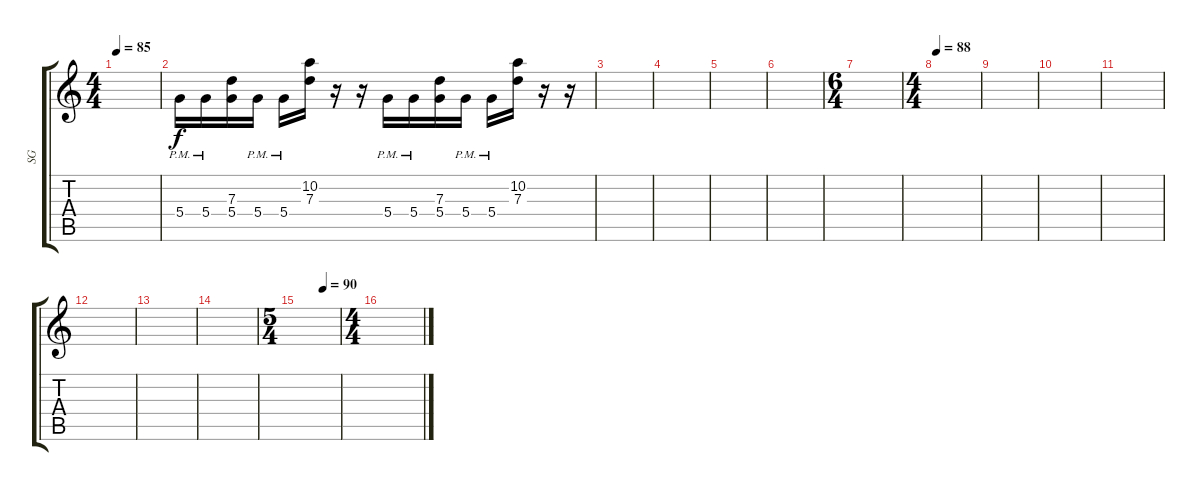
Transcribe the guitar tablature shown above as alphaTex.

\track ("SG" "SG") {instrument distortionguitar}
\staff {score tabs}
\tuning (E4 B3 G3 D3 A2 E2) {hide}
\ts (4 4)
\tempo 85
\clef g2
\ks c
|
5.4{pm}.16 5.4{pm}.16 (7.3 5.4).16 5.4{pm}.16 5.4{pm}.16 (10.2 7.3).16 r.16 r.16 5.4{pm}.16 5.4{pm}.16 (7.3 5.4).16 5.4{pm}.16 5.4{pm}.16 (10.2 7.3).16 r.16 r.16 |
|
|
|
|
\ts (6 4)
|
\ts (4 4)
\tempo 88
|
|
|
|
|
|
|
\ts (5 4)
\tempo (90 0.6)
|
\ts (4 4)
